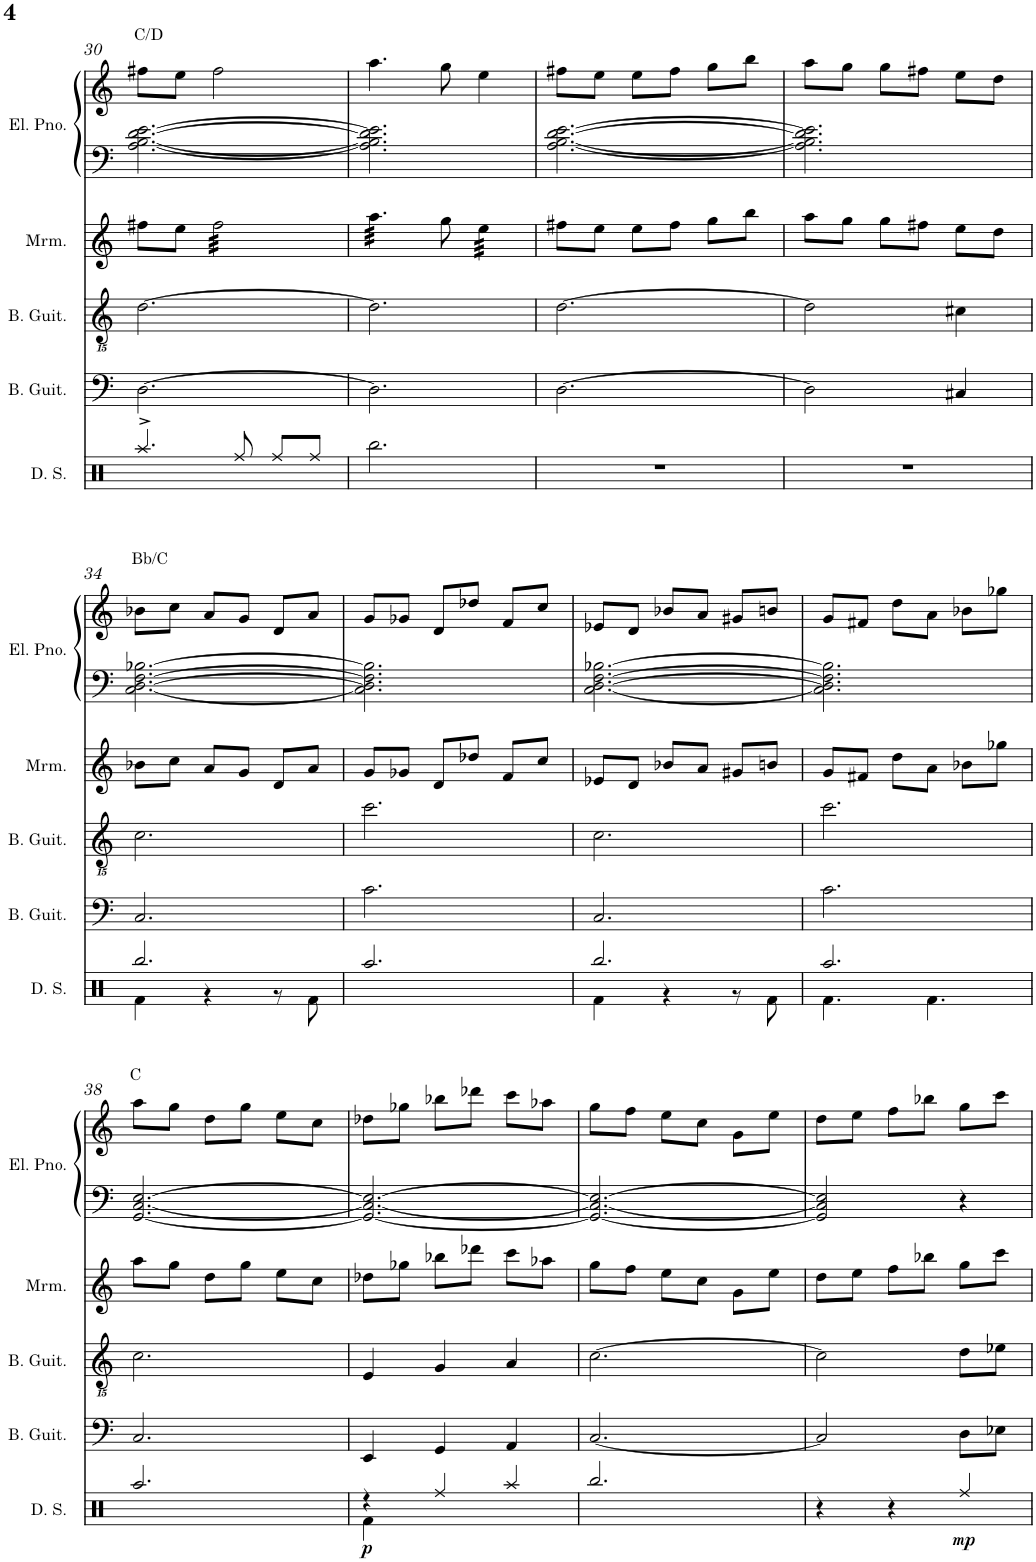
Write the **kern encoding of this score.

**kern	**dynam	**kern	**kern	**kern	**kern	**kern
*part5	*part5	*part4	*part3	*part2	*part1	*part1
*staff6	*staff6	*staff5	*staff4	*staff3	*staff2	*staff1
*I"MDL Drum Set	*	*I"Bass Guitar	*I"Bass Guitar	*I"Marimba	*I"Electric Piano	*
*I'D. S.	*	*I'B. Guit.	*I'B. Guit.	*I'Mrm.	*I'El. Pno.	*
!!LO:PB:g=z
*clefX	*	*clefF4	*clefGvv2	*clefG2	*clefF4	*clefG2
*	*	*Trd7c12	*Trd7c12	*	*	*
*k[]	*	*k[]	*k[]	*k[]	*k[]	*k[]
*M3/4	*	*M3/4	*M3/4	*M3/4	*M3/4	*M3/4
=30	=30	=30	=30	=30	=30	=30
!	!	!	!	!	!	!LO:TX:a:t=C/D
4.Raa^>/	.	[2.D\	[2.D\	8ff#X\L	[2.A\ [2.B\ [2.d\ [2.e\	8ff#X\L
.	.	.	.	8ee\J	.	8ee\J
*	*	*	*	*tremolo	*	*
.	.	.	.	32ff#\LLL	.	2ff#\
.	.	.	.	32ff#\	.	.
.	.	.	.	32ff#\	.	.
.	.	.	.	32ff#\	.	.
8Rff/	.	.	.	32ff#\	.	.
.	.	.	.	32ff#\	.	.
.	.	.	.	32ff#\	.	.
.	.	.	.	32ff#\	.	.
8Rff/L	.	.	.	32ff#\	.	.
.	.	.	.	32ff#\	.	.
.	.	.	.	32ff#\	.	.
.	.	.	.	32ff#\	.	.
8Rff/J	.	.	.	32ff#\	.	.
.	.	.	.	32ff#\	.	.
.	.	.	.	32ff#\	.	.
.	.	.	.	32ff#\JJJ	.	.
=31	=31	=31	=31	=31	=31	=31
2.Rbb\	.	2.D\]	2.D\]	32aa\LLL	2.A\] 2.B\] 2.d\] 2.e\]	4.aa\
.	.	.	.	32aa\	.	.
.	.	.	.	32aa\	.	.
.	.	.	.	32aa\	.	.
.	.	.	.	32aa\	.	.
.	.	.	.	32aa\	.	.
.	.	.	.	32aa\	.	.
.	.	.	.	32aa\	.	.
.	.	.	.	32aa\	.	.
.	.	.	.	32aa\	.	.
.	.	.	.	32aa\	.	.
.	.	.	.	32aa\JJJ	.	.
*	*	*	*	*Xtremolo	*	*
.	.	.	.	8gg\	.	8gg\
*	*	*	*	*tremolo	*	*
.	.	.	.	32ee\LLL	.	4ee\
.	.	.	.	32ee\	.	.
.	.	.	.	32ee\	.	.
.	.	.	.	32ee\	.	.
.	.	.	.	32ee\	.	.
.	.	.	.	32ee\	.	.
.	.	.	.	32ee\	.	.
.	.	.	.	32ee\JJJ	.	.
*	*	*	*	*Xtremolo	*	*
=32	=32	=32	=32	=32	=32	=32
2.r	.	[2.D\	[2.D\	8ff#X\L	[2.A\ [2.B\ [2.d\ [2.e\	8ff#X\L
.	.	.	.	8ee\J	.	8ee\J
.	.	.	.	8ee\L	.	8ee\L
.	.	.	.	8ff#\J	.	8ff#\J
.	.	.	.	8gg\L	.	8gg\L
.	.	.	.	8bb\J	.	8bb\J
=33	=33	=33	=33	=33	=33	=33
2.r	.	2D\]	2D\]	8aa\L	2.A\] 2.B\] 2.d\] 2.e\]	8aa\L
.	.	.	.	8gg\J	.	8gg\J
.	.	.	.	8gg\L	.	8gg\L
.	.	.	.	8ff#X\J	.	8ff#X\J
.	.	4C#X/	4C#X\	8ee\L	.	8ee\L
.	.	.	.	8dd\J	.	8dd\J
!!LO:LB:g=z
=34	=34	=34	=34	=34	=34	=34
*^	*	*	*	*	*	*
!	!	!	!	!	!	!	!LO:TX:a:t=Bb/C
2.Rbb/	4Rf\	.	2.C/	2.C\	8b-X\L	[2.C\ [2.D\ [2.F\ [2.B-X\	8b-X\L
.	.	.	.	.	8cc\J	.	8cc\J
.	4r	.	.	.	8a/L	.	8a/L
.	.	.	.	.	8g/J	.	8g/J
.	8r	.	.	.	8d/L	.	8d/L
.	8Rf\	.	.	.	8a/J	.	8a/J
*v	*v	*	*	*	*	*	*
=35	=35	=35	=35	=35	=35	=35
2.Raa/	.	2.c\	2.c\	8g/L	2.C\] 2.D\] 2.F\] 2.B-\]	8g/L
.	.	.	.	8g-X/J	.	8g-X/J
.	.	.	.	8d/L	.	8d/L
.	.	.	.	8dd-X/J	.	8dd-X/J
.	.	.	.	8f/L	.	8f/L
.	.	.	.	8cc/J	.	8cc/J
=36	=36	=36	=36	=36	=36	=36
*^	*	*	*	*	*	*
2.Rbb/	4Rf\	.	2.C/	2.C\	8e-X/L	[2.C\ [2.D\ [2.F\ [2.B-X\	8e-X/L
.	.	.	.	.	8d/J	.	8d/J
.	4r	.	.	.	8b-X/L	.	8b-X/L
.	.	.	.	.	8a/J	.	8a/J
.	8r	.	.	.	8g#X/L	.	8g#X/L
.	8Rf\	.	.	.	8bn/J	.	8bn/J
=37	=37	=37	=37	=37	=37	=37	=37
2.Raa/	4.Rf\	.	2.c\	2.c\	8g/L	2.C\] 2.D\] 2.F\] 2.B-\]	8g/L
.	.	.	.	.	8f#X/J	.	8f#X/J
.	.	.	.	.	8dd\L	.	8dd\L
.	4.Rf\	.	.	.	8a\J	.	8a\J
.	.	.	.	.	8b-X\L	.	8b-X\L
.	.	.	.	.	8gg-X\J	.	8gg-X\J
*v	*v	*	*	*	*	*	*
!!LO:LB:g=z
=38	=38	=38	=38	=38	=38	=38
!	!	!	!	!	!	!LO:TX:a:t=C
2.Raa/	.	2.C/	2.C\	8aa\L	[2.GG/ [2.C/ [2.E/	8aa\L
.	.	.	.	8gg\J	.	8gg\J
.	.	.	.	8dd\L	.	8dd\L
.	.	.	.	8gg\J	.	8gg\J
.	.	.	.	8ee\L	.	8ee\L
.	.	.	.	8cc\J	.	8cc\J
=39	=39	=39	=39	=39	=39	=39
*^	*	*	*	*	*	*
!	!	!LO:DY:b	!	!	!	!	!
4r	4Rf\	p	4EE/	4EE/	8dd-X\L	2.GG/_ 2.C/_ 2.E/_	8dd-X\L
.	.	.	.	.	8gg-X\J	.	8gg-X\J
4Rff/	2ryy	.	4GG/	4GG/	8bb-X\L	.	8bb-X\L
.	.	.	.	.	8ddd-X\J	.	8ddd-X\J
4Raa/	.	.	4AA/	4AA/	8ccc\L	.	8ccc\L
.	.	.	.	.	8aa-X\J	.	8aa-X\J
*v	*v	*	*	*	*	*	*
=40	=40	=40	=40	=40	=40	=40
2.Rbb/	.	[2.C/	[2.C\	8gg\L	2.GG/_ 2.C/_ 2.E/_	8gg\L
.	.	.	.	8ff\J	.	8ff\J
.	.	.	.	8ee\L	.	8ee\L
.	.	.	.	8cc\J	.	8cc\J
.	.	.	.	8g\L	.	8g\L
.	.	.	.	8ee\J	.	8ee\J
=41	=41	=41	=41	=41	=41	=41
4r	.	2C/]	2C\]	8dd\L	2GG/] 2C/] 2E/]	8dd\L
.	.	.	.	8ee\J	.	8ee\J
4r	.	.	.	8ff\L	.	8ff\L
.	.	.	.	8bb-X\J	.	8bb-X\J
!	!LO:DY:b	!	!	!	!	!
4Rff/	mp	8D\L	8D\L	8gg\L	4r	8gg\L
.	.	8E-X\J	8E-X\J	8ccc\J	.	8ccc\J
=	=	=	=	=	=	=
*-	*-	*-	*-	*-	*-	*-
